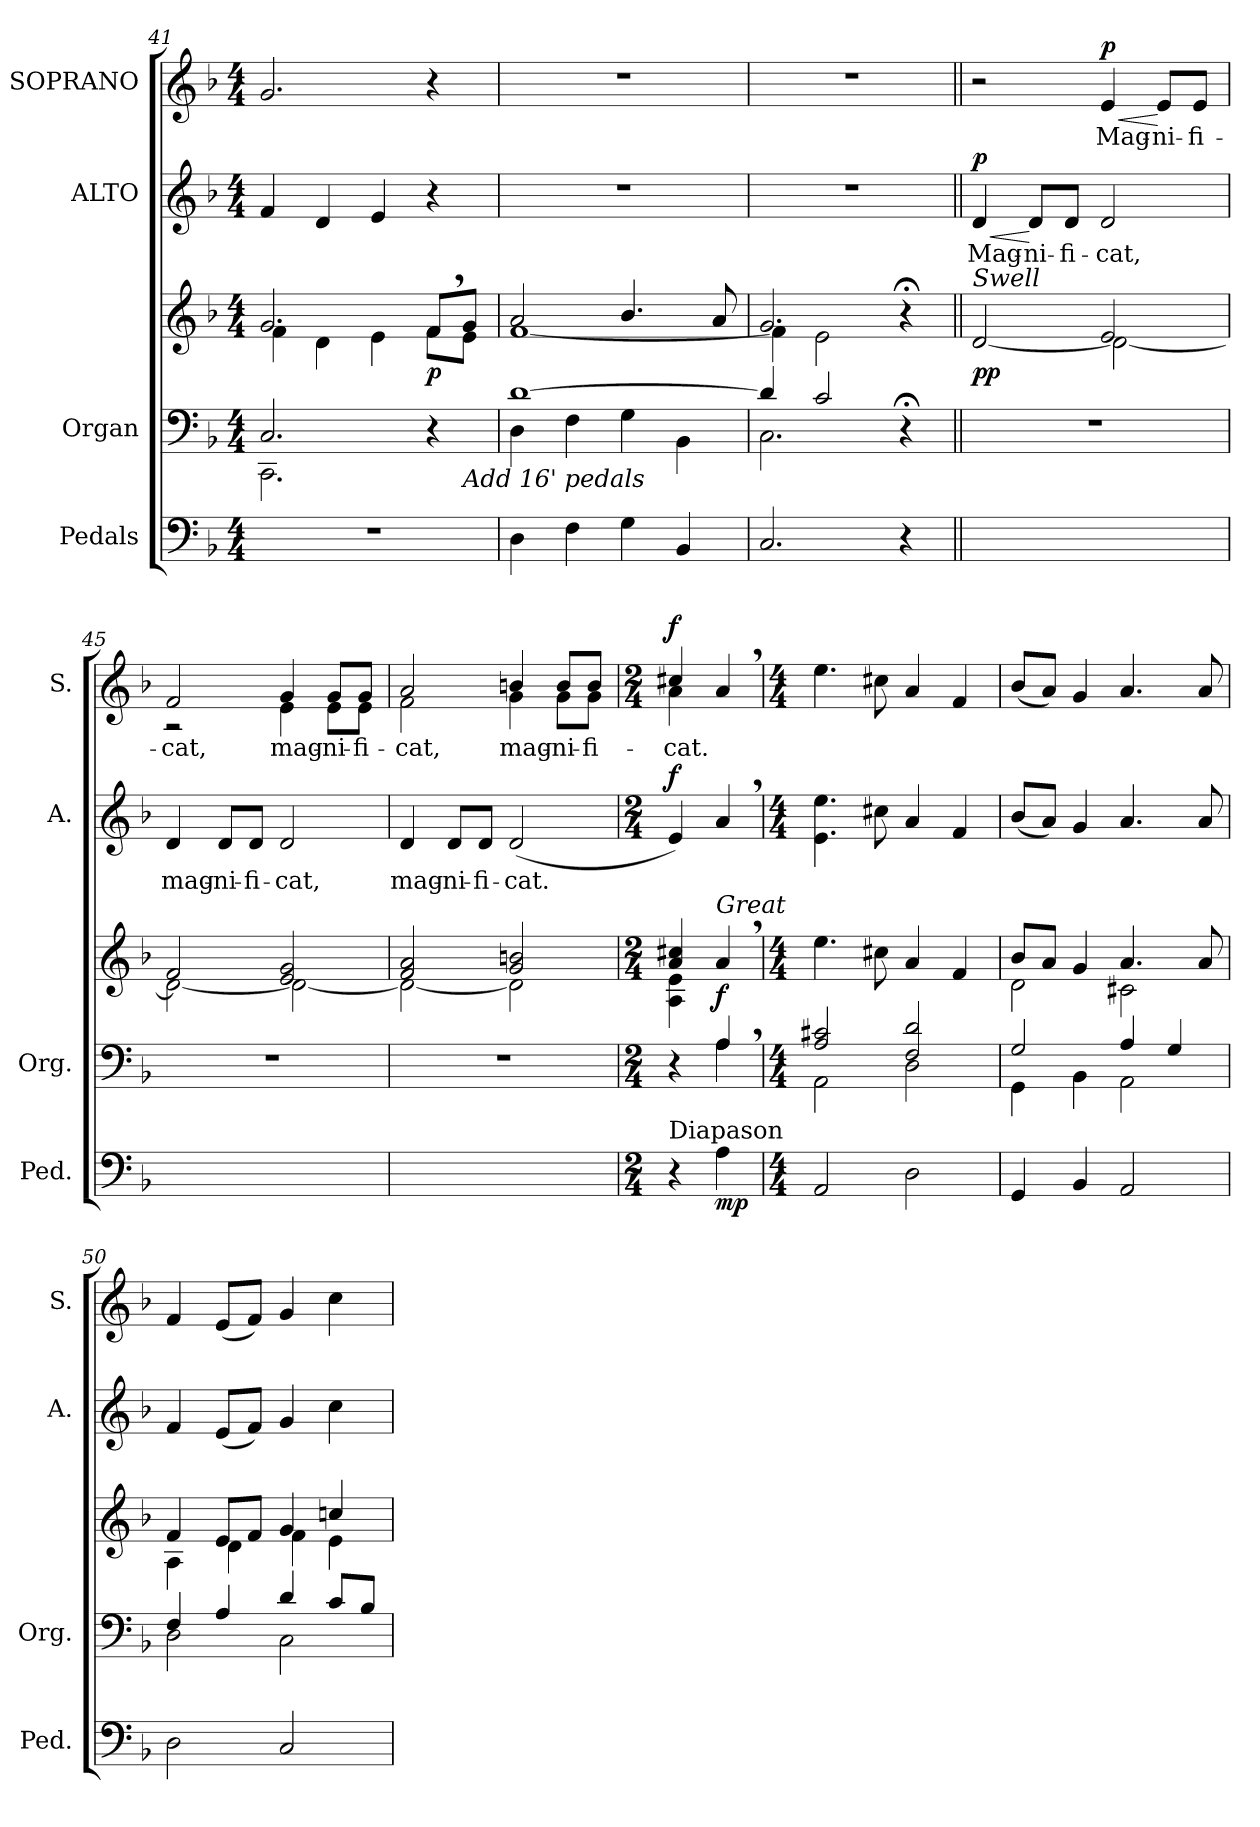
**kern	**dynam	**kern	**kern	**dynam	**kern	**text	**dynam	**kern	**text	**dynam
*part4	*part4	*part3	*part3	*part3	*part2	*part2	*part2	*part1	*part1	*part1
*staff5	*staff5	*staff4	*staff3	*staff3/4	*staff2	*staff2	*staff2	*staff1	*staff1	*staff1
*I"Pedals	*	*I"Organ	*	*	*I"ALTO	*	*	*I"SOPRANO	*	*
*I'Ped.	*	*I'Org.	*	*	*I'A.	*	*	*I'S.	*	*
*clefF4	*	*clefF4	*clefG2	*	*clefG2	*	*	*clefG2	*	*
*k[b-]	*	*k[b-]	*k[b-]	*	*k[b-]	*	*	*k[b-]	*	*
*d:	*	*d:	*d:	*	*d:	*	*	*d:	*	*
*M4/4	*	*M4/4	*M4/4	*	*M4/4	*	*	*M4/4	*	*
=41	=41	=41	=41	=41	=41	=41	=41	=41	=41	=41
*	*	*^	*^	*	*	*	*	*	*	*
*	*	*	*^	*	*	*	*	*	*	*	*	*
1r	.	2.Ci/	2.CCi\	2..ryy	2.gi/	4fi\	.	4fi/	.	.	2.gi/	.	.
.	.	.	.	.	.	4di\	.	4di/	.	.	.	.	.
.	.	.	.	.	.	4ei\	.	4ei/	.	.	.	.	.
.	.	4r	4ryy	.	8f,i/L	8fi\L	p	4r	.	.	4r	.	.
!	!	!	!	!LO:TX:b:i:t=Add 16' pedals	!	!	!	!	!	!	!	!	!
.	.	.	.	8ryy	8gi/J	8ei\J	.	.	.	.	.	.	.
*	*	*	*v	*v	*	*	*	*	*	*	*	*	*
=42	=42	=42	=42	=42	=42	=42	=42	=42	=42	=42	=42	=42
4Di\	.	[1di	4Di\	2ai/	[1fi	.	1r	.	.	1r	.	.
4Fi\	.	.	4Fi\	.	.	.	.	.	.	.	.	.
4Gi\	.	.	4Gi\	4.b-i/	.	.	.	.	.	.	.	.
4BB-i/	.	.	4BB-i\	.	.	.	.	.	.	.	.	.
.	.	.	.	8ai/	.	.	.	.	.	.	.	.
=43	=43	=43	=43	=43	=43	=43	=43	=43	=43	=43	=43	=43
2.Ci/	.	4di/]	2.Ci\	2.gi/	4fi\]	.	1r	.	.	1r	.	.
.	.	2ci/	.	.	2ei\	.	.	.	.	.	.	.
4r	.	4r;	4ryy	4r;	4ryy	.	.	.	.	.	.	.
*	*	*v	*v	*	*	*	*	*	*	*	*	*
=44||	=44||	=44||	=44||	=44||	=44||	=44||	=44||	=44||	=44||	=44||	=44||
*	*	*	*MM95	*	*	*	*	*	*MM95	*	*
*	*	*^	*	*	*	*	*	*	*	*	*
!	!	!	!	!LO:TX:a:i:t=Swell	!	!	!	!	!	!	!	!
!	!	!	!	!	!	!	!	!LO:LY:b:color=#000000	!LO:HP:b	!	!	!
*	*	*v	*v	*	*	*	*	*	*	*	*	*
1ryy	.	1r	[2di/	2ryy	pp	4di/	Mag-	< p	2r	.	.
!	!	!	!	!	!	!	!LO:LY:b:color=#000000	!	!	!	!
.	.	.	.	.	.	8di/L	-ni-	[	.	.	.
!	!	!	!	!	!	!	!LO:LY:b:color=#000000	!	!	!	!
.	.	.	.	.	.	8di/J	-fi-	.	.	.	.
!	!	!	!	!	!	!	!LO:LY:b:color=#000000	!	!	!	!
!	!	!	!	!	!	!	!	!	!	!LO:LY:b:color=#000000	!LO:HP:b
.	.	.	2ei/	2di\_	.	2di/	-cat,	.	4ei/	Mag-	< p
!	!	!	!	!	!	!	!	!	!	!LO:LY:b:color=#000000	!
.	.	.	.	.	.	.	.	.	8ei/L	-ni-	[
!	!	!	!	!	!	!	!	!	!	!LO:LY:b:color=#000000	!
.	.	.	.	.	.	.	.	.	8ei/J	-fi-	.
!!LO:LB:g=z
=45	=45	=45	=45	=45	=45	=45	=45	=45	=45	=45	=45
!	!	!	!	!	!	!	!LO:LY:b:color=#000000	!	!	!	!
!	!	!	!	!	!	!	!	!	!	!LO:LY:b:color=#000000	!
*	*	*	*	*	*	*	*	*	*^	*	*
1ryy	.	1r	2fi/	2di\_	.	4di/	mag-	.	2fi/	2r	-cat,	.
!	!	!	!	!	!	!	!LO:LY:b:color=#000000	!	!	!	!	!
.	.	.	.	.	.	8di/L	-ni-	.	.	.	.	.
!	!	!	!	!	!	!	!LO:LY:b:color=#000000	!	!	!	!	!
.	.	.	.	.	.	8di/J	-fi-	.	.	.	.	.
!	!	!	!	!	!	!	!LO:LY:b:color=#000000	!	!	!	!	!
!	!	!	!	!	!	!	!	!	!	!	!LO:LY:b:color=#000000	!
.	.	.	2ei/ 2gi	2di\_	.	2di/	-cat,	.	4gi/	4ei\	mag-	.
!	!	!	!	!	!	!	!	!	!	!	!LO:LY:b:color=#000000	!
.	.	.	.	.	.	.	.	.	8gi/L	8ei\L	-ni-	.
!	!	!	!	!	!	!	!	!	!	!	!LO:LY:b:color=#000000	!
.	.	.	.	.	.	.	.	.	8gi/J	8ei\J	-fi-	.
=46	=46	=46	=46	=46	=46	=46	=46	=46	=46	=46	=46	=46
!	!	!	!	!	!	!	!LO:LY:b:color=#000000	!	!	!	!	!
!	!	!	!	!	!	!	!	!	!	!	!LO:LY:b:color=#000000	!
1ryy	.	1r	2fi/ 2ai	2di\_	.	4di/	mag-	.	2ai/	2fi\	-cat,	.
!	!	!	!	!	!	!	!LO:LY:b:color=#000000	!	!	!	!	!
.	.	.	.	.	.	8di/L	-ni-	.	.	.	.	.
!	!	!	!	!	!	!	!LO:LY:b:color=#000000	!	!	!	!	!
.	.	.	.	.	.	8di/J	-fi-	.	.	.	.	.
!	!	!	!	!	!	!	!LO:LY:b:color=#000000	!	!	!	!	!
!	!	!	!	!	!	!	!	!	!	!	!LO:LY:b:color=#000000	!
.	.	.	2gi/ 2bni	2di\]	.	(2di/	-cat.	.	4bni/	4gi\	mag-	.
!	!	!	!	!	!	!	!	!	!	!	!LO:LY:b:color=#000000	!
.	.	.	.	.	.	.	.	.	8bi/L	8gi\L	-ni-	.
!	!	!	!	!	!	!	!	!	!	!	!LO:LY:b:color=#000000	!
.	.	.	.	.	.	.	.	.	8bi/J	8gi\J	-fi-	.
=47	=47	=47	=47	=47	=47	=47	=47	=47	=47	=47	=47	=47
*M2/4	*	*M2/4	*M2/4	*	*	*M2/4	*	*	*M2/4	*	*	*
*	*	*^	*	*	*	*	*	*	*	*	*	*
!LO:TX:a:t=Diapason	!	!	!	!	!	!	!	!	!	!	!	!	!
!	!	!	!	!	!	!	!	!	!	!	!	!LO:LY:b:color=#000000	!
4r	.	4r	4ryy	4ai/ 4cc#Xi	4Ai\ 4ei	.	4ei/)	.	f	4cc#Xi/	4ai\	-cat.	f
!	!	!	!	!LO:TX:a:i:t=Great	!	!	!	!	!	!	!	!	!
4Ai\	mp	4A,i/	4Ai\	4a,i/	4ryy	f	4a,i/	.	.	4a,i/	4ryy	.	.
*	*	*	*	*v	*v	*	*	*	*	*v	*v	*	*
=48	=48	=48	=48	=48	=48	=48	=48	=48	=48	=48	=48
*M4/4	*	*M4/4	*	*M4/4	*	*M4/4	*	*	*M4/4	*	*
2AAi/	.	2Ai/ 2c#Xi	2AAi\	4.eei\	.	4.ei\ 4.eei	.	.	4.eei\	.	.
.	.	.	.	8cc#Xi\	.	8cc#Xi\	.	.	8cc#Xi\	.	.
2Di\	.	2Fi/ 2di	2Di\	4ai/	.	4ai/	.	.	4ai/	.	.
.	.	.	.	4fi/	.	4fi/	.	.	4fi/	.	.
=49	=49	=49	=49	=49	=49	=49	=49	=49	=49	=49	=49
*	*	*	*	*^	*	*	*	*	*	*	*
4GGi/	.	2Gi/	4GGi\	8b-i/L	2di\	.	(8b-i/L	.	.	(8b-i/L	.	.
.	.	.	.	8ai/J	.	.	8ai/J)	.	.	8ai/J)	.	.
4BB-i/	.	.	4BB-i\	4gi/	.	.	4gi/	.	.	4gi/	.	.
2AAi/	.	4Ai/	2AAi\	4.ai/	2c#Xi\	.	4.ai/	.	.	4.ai/	.	.
.	.	4Gi/	.	.	.	.	.	.	.	.	.	.
.	.	.	.	8ai/	.	.	8ai/	.	.	8ai/	.	.
=50	=50	=50	=50	=50	=50	=50	=50	=50	=50	=50	=50	=50
2Di\	.	4Fi/	2Di\	4fi/	4Ai\	.	4fi/	.	.	4fi/	.	.
.	.	4Ai/	.	8ei/L	4di\	.	(8ei/L	.	.	(8ei/L	.	.
.	.	.	.	8fi/J	.	.	8fi/J)	.	.	8fi/J)	.	.
2Ci/	.	4di/	2Ci\	4gi/	4fi\	.	4gi/	.	.	4gi/	.	.
.	.	8ci/L	.	4ccni/	4ei\	.	4cci\	.	.	4cci\	.	.
.	.	8B-i/J	.	.	.	.	.	.	.	.	.	.
*	*	*v	*v	*	*	*	*	*	*	*	*	*
*	*	*	*v	*v	*	*	*	*	*	*	*
=	=	=	=	=	=	=	=	=	=	=
*-	*-	*-	*-	*-	*-	*-	*-	*-	*-	*-
